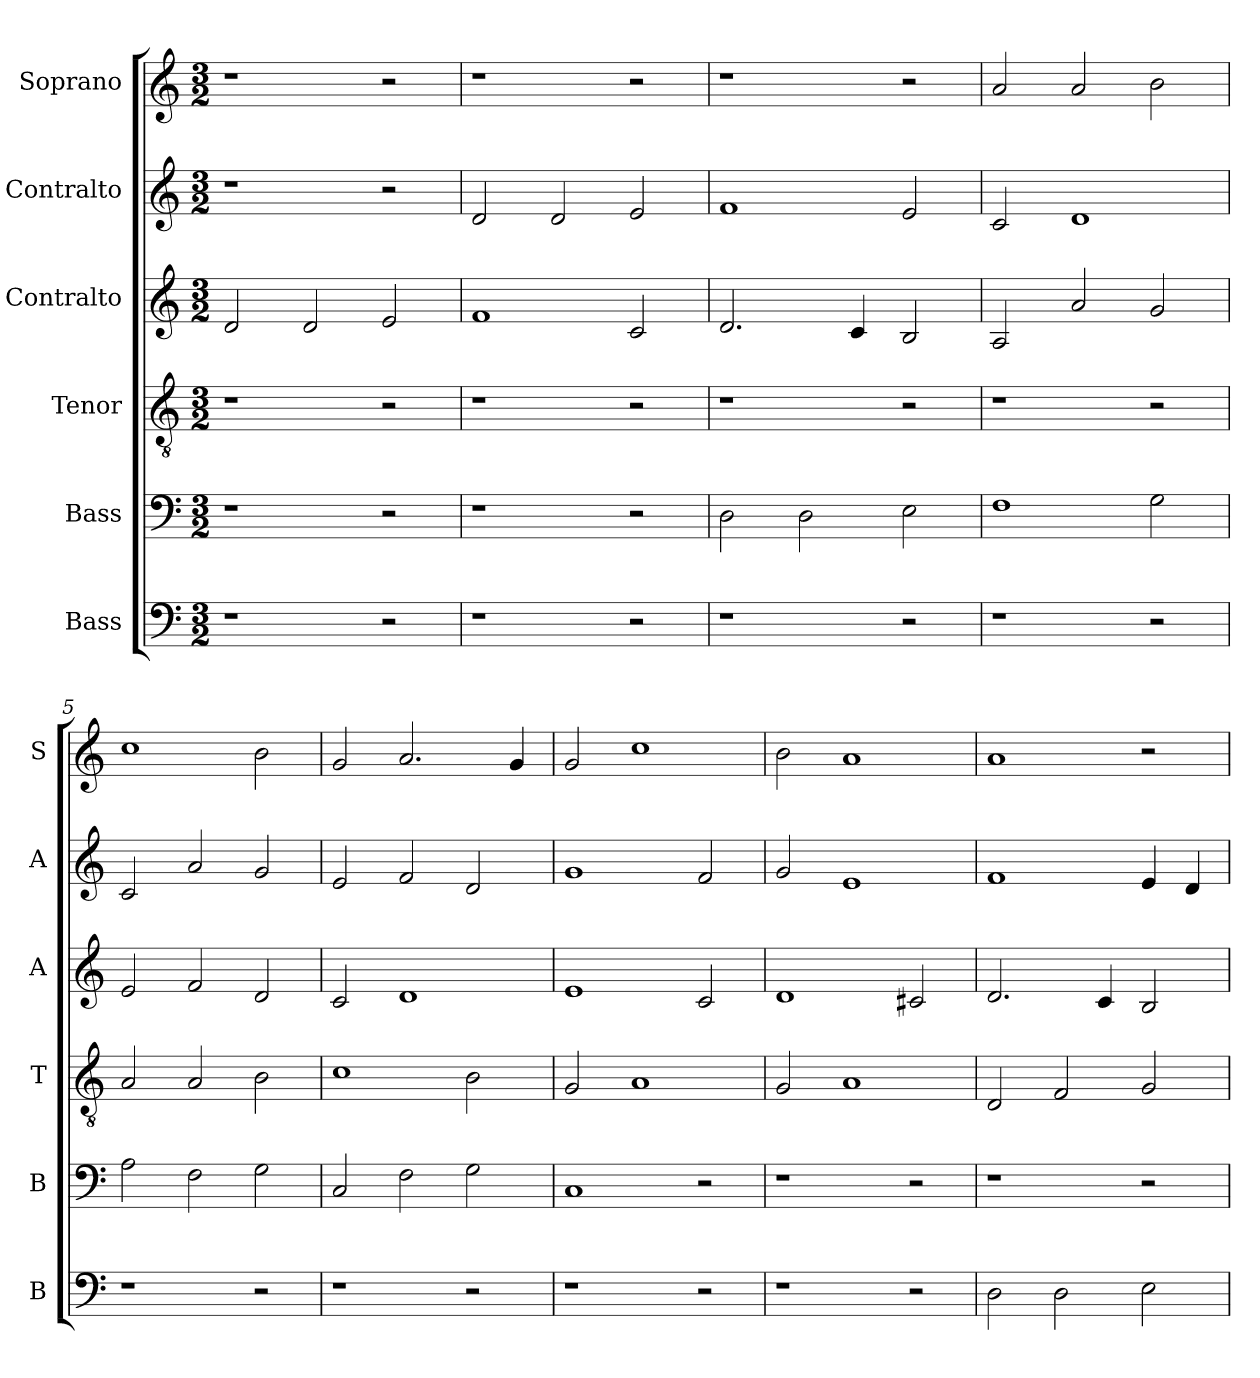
**kern	**kern	**kern	**kern	**kern	**kern
*part6	*part5	*part4	*part3	*part2	*part1
*staff6	*staff5	*staff4	*staff3	*staff2	*staff1
*I"Bass	*I"Bass	*I"Tenor	*I"Contralto	*I"Contralto	*I"Soprano
*I'B	*I'B	*I'T	*I'A	*I'A	*I'S
*clefF4	*clefF4	*clefGv2	*clefG2	*clefG2	*clefG2
*k[]	*k[]	*k[]	*k[]	*k[]	*k[]
*G:mix	*G:mix	*G:mix	*G:mix	*G:mix	*G:mix
*M3/2	*M3/2	*M3/2	*M3/2	*M3/2	*M3/2
=1	=1	=1	=1	=1	=1
1r	1r	1r	2d	1r	1r
.	.	.	2d	.	.
2r	2r	2r	2e	2r	2r
=2	=2	=2	=2	=2	=2
1r	1r	1r	1f	2d	1r
.	.	.	.	2d	.
2r	2r	2r	2c	2e	2r
=3	=3	=3	=3	=3	=3
1r	2D	1r	2.d	1f	1r
.	2D	.	.	.	.
.	.	.	4c	.	.
2r	2E	2r	2B	2e	2r
=4	=4	=4	=4	=4	=4
1r	1F	1r	2A	2c	2a
.	.	.	2a	1d	2a
2r	2G	2r	2g	.	2b
=5	=5	=5	=5	=5	=5
1r	2A	2A	2e	2c	1cc
.	2F	2A	2f	2a	.
2r	2G	2B	2d	2g	2b
=6	=6	=6	=6	=6	=6
1r	2C	1c	2c	2e	2g
.	2F	.	1d	2f	2.a
2r	2G	2B	.	2d	.
.	.	.	.	.	4g
=7	=7	=7	=7	=7	=7
1r	1C	2G	1e	1g	2g
.	.	1A	.	.	1cc
2r	2r	.	2c	2f	.
=8	=8	=8	=8	=8	=8
1r	1r	2G	1d	2g	2b
.	.	1A	.	1e	1a
2r	2r	.	2c#X	.	.
=9	=9	=9	=9	=9	=9
2D	1r	2D	2.d	1f	1a
2D	.	2F	.	.	.
.	.	.	4c	.	.
2E	2r	2G	2B	4e	2r
.	.	.	.	4d	.
=	=	=	=	=	=
*-	*-	*-	*-	*-	*-
